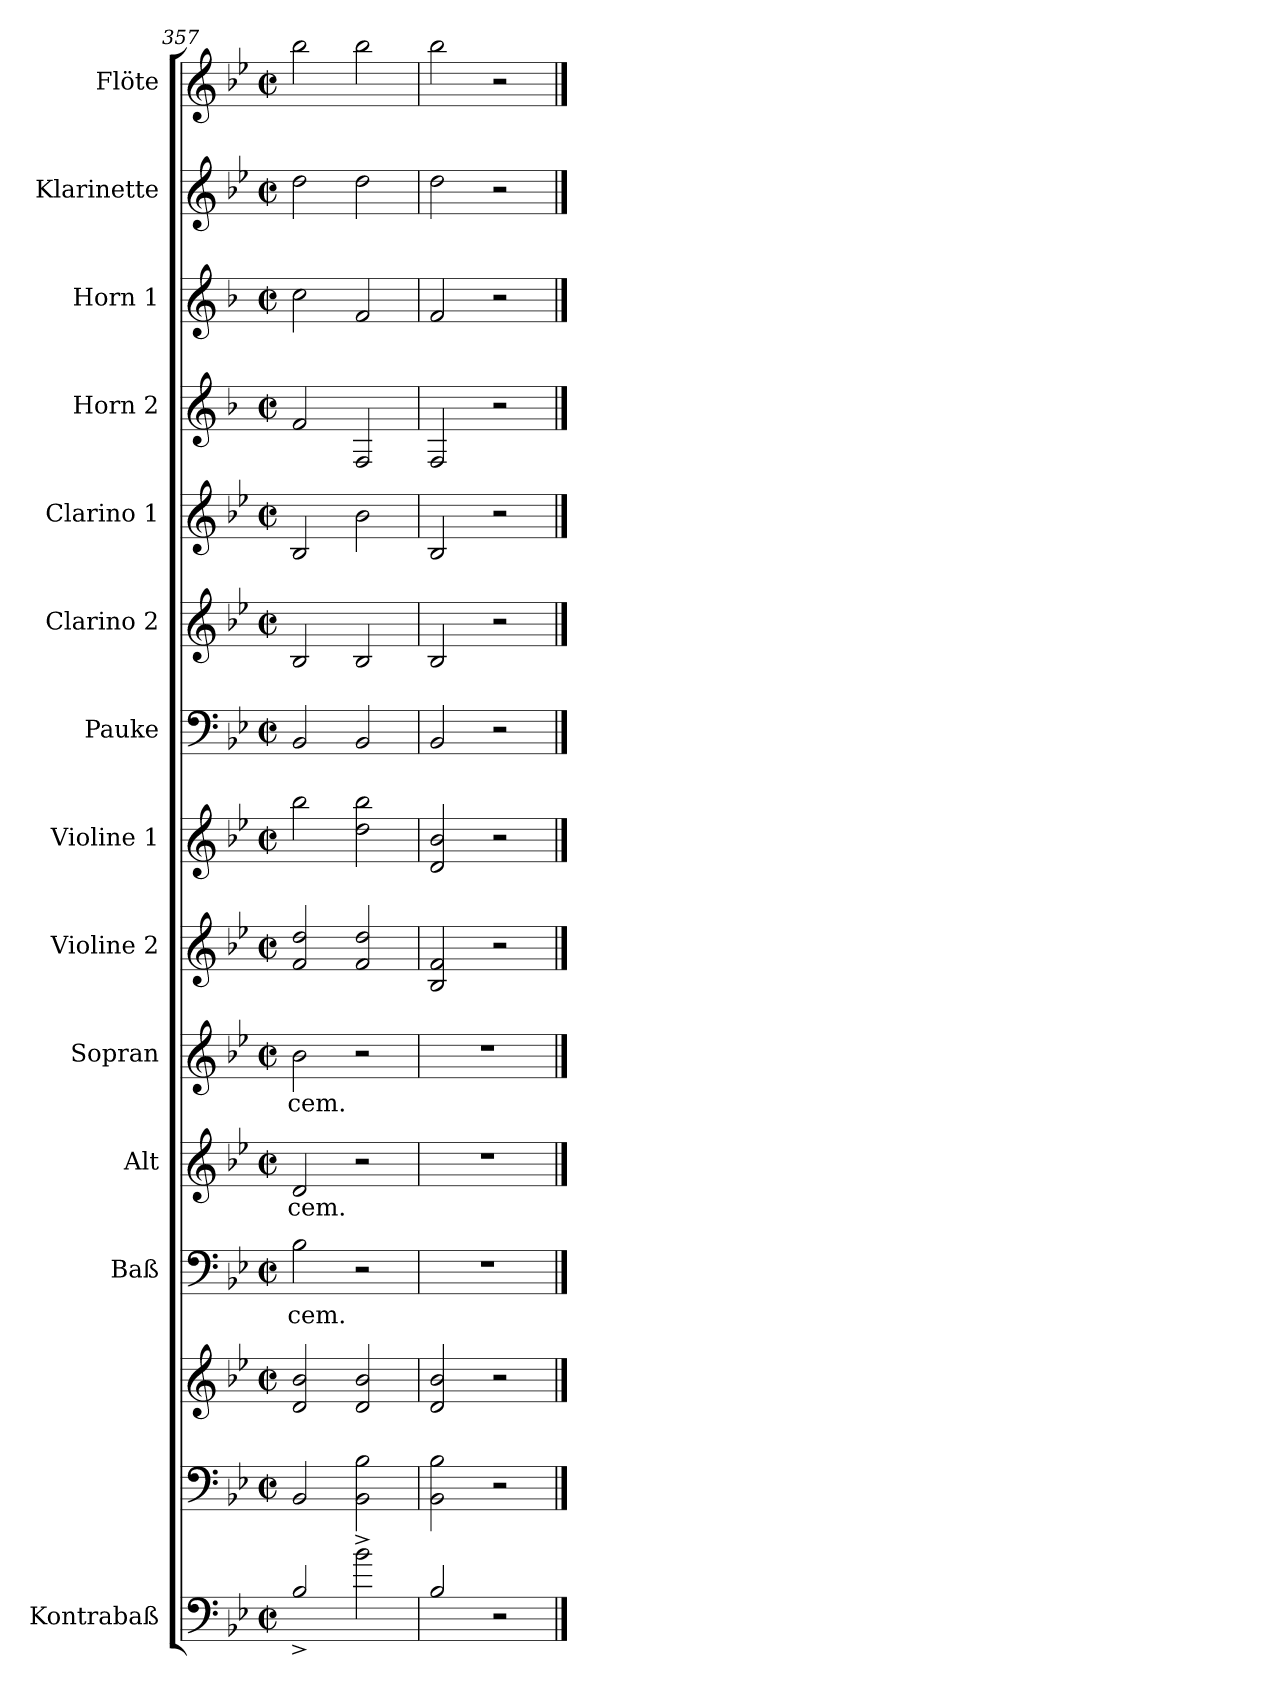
**kern	**kern	**kern	**kern	**text	**kern	**text	**kern	**text	**kern	**kern	**kern	**kern	**kern	**kern	**kern	**kern	**kern
*part14	*part13	*part13	*part12	*part12	*part11	*part11	*part10	*part10	*part9	*part8	*part7	*part6	*part5	*part4	*part3	*part2	*part1
*staff15	*staff14	*staff13	*staff12	*staff12	*staff11	*staff11	*staff10	*staff10	*staff9	*staff8	*staff7	*staff6	*staff5	*staff4	*staff3	*staff2	*staff1
*I"Kontrabaß	*	*	*I"Baß	*	*I"Alt	*	*I"Sopran	*	*I"Violine 2	*I"Violine 1	*I"Pauke	*I"Clarino 2	*I"Clarino 1	*I"Horn 2	*I"Horn 1	*I"Klarinette	*I"Flöte
*I'Kb	*	*	*I'Baß	*	*I'Alt	*	*I'Sop	*	*I'Vln. 2	*I'Vln. 1	*I'Pk.	*	*	*I'Hrn. 2	*I'Hrn. 1	*	*I'Fl.
*clefF4	*clefF4	*clefG2	*clefF4	*	*clefG2	*	*clefG2	*	*clefG2	*clefG2	*clefF4	*clefG2	*clefG2	*clefG2	*clefG2	*clefG2	*clefG2
*ITrd7c12	*	*	*	*	*	*	*	*	*	*	*	*ITrd7c12	*ITrd7c12	*ITrd4c7	*ITrd4c7	*	*
*k[b-e-]	*k[b-e-]	*k[b-e-]	*k[b-e-]	*	*k[b-e-]	*	*k[b-e-]	*	*k[b-e-]	*k[b-e-]	*k[b-e-]	*k[b-e-]	*k[b-e-]	*k[b-e-]	*k[b-e-]	*k[b-e-]	*k[b-e-]
*B-:	*B-:	*B-:	*B-:	*	*B-:	*	*B-:	*	*B-:	*B-:	*B-:	*B-:	*B-:	*B-:	*B-:	*B-:	*B-:
*M2/2	*M2/2	*M2/2	*M2/2	*	*M2/2	*	*M2/2	*	*M2/2	*M2/2	*M2/2	*M2/2	*M2/2	*M2/2	*M2/2	*M2/2	*M2/2
*met(c|)	*met(c|)	*met(c|)	*met(c|)	*	*met(c|)	*	*met(c|)	*	*met(c|)	*met(c|)	*met(c|)	*met(c|)	*met(c|)	*met(c|)	*met(c|)	*met(c|)	*met(c|)
=357	=357	=357	=357	=357	=357	=357	=357	=357	=357	=357	=357	=357	=357	=357	=357	=357	=357
!	!	!	!	!LO:LY:b	!	!LO:LY:b	!	!LO:LY:b	!	!	!	!	!	!	!	!	!
2BB-^</	2BB-/	2d/ 2b-/	2B-\	-cem.	2d/	-cem.	2b-\	-cem.	2f/ 2dd/	2bb-\	2BB-/	2BB-/	2BB-/	2B-/	2f\	2dd\	2bb-\
2B-^>\	2BB-\ 2B-\	2d/ 2b-/	2r	.	2r	.	2r	.	2f/ 2dd/	2dd\ 2bb-\	2BB-/	2BB-/	2B-\	2BB-/	2B-/	2dd\	2bb-\
=358	=358	=358	=358	=358	=358	=358	=358	=358	=358	=358	=358	=358	=358	=358	=358	=358	=358
2BB-/	2BB-\ 2B-\	2d/ 2b-/	1r	.	1r	.	1r	.	2B-/ 2f/	2d/ 2b-/	2BB-/	2BB-/	2BB-/	2BB-/	2B-/	2dd\	2bb-\
2r	2r	2r	.	.	.	.	.	.	2r	2r	2r	2r	2r	2r	2r	2r	2r
==	==	==	==	==	==	==	==	==	==	==	==	==	==	==	==	==	==
*-	*-	*-	*-	*-	*-	*-	*-	*-	*-	*-	*-	*-	*-	*-	*-	*-	*-
